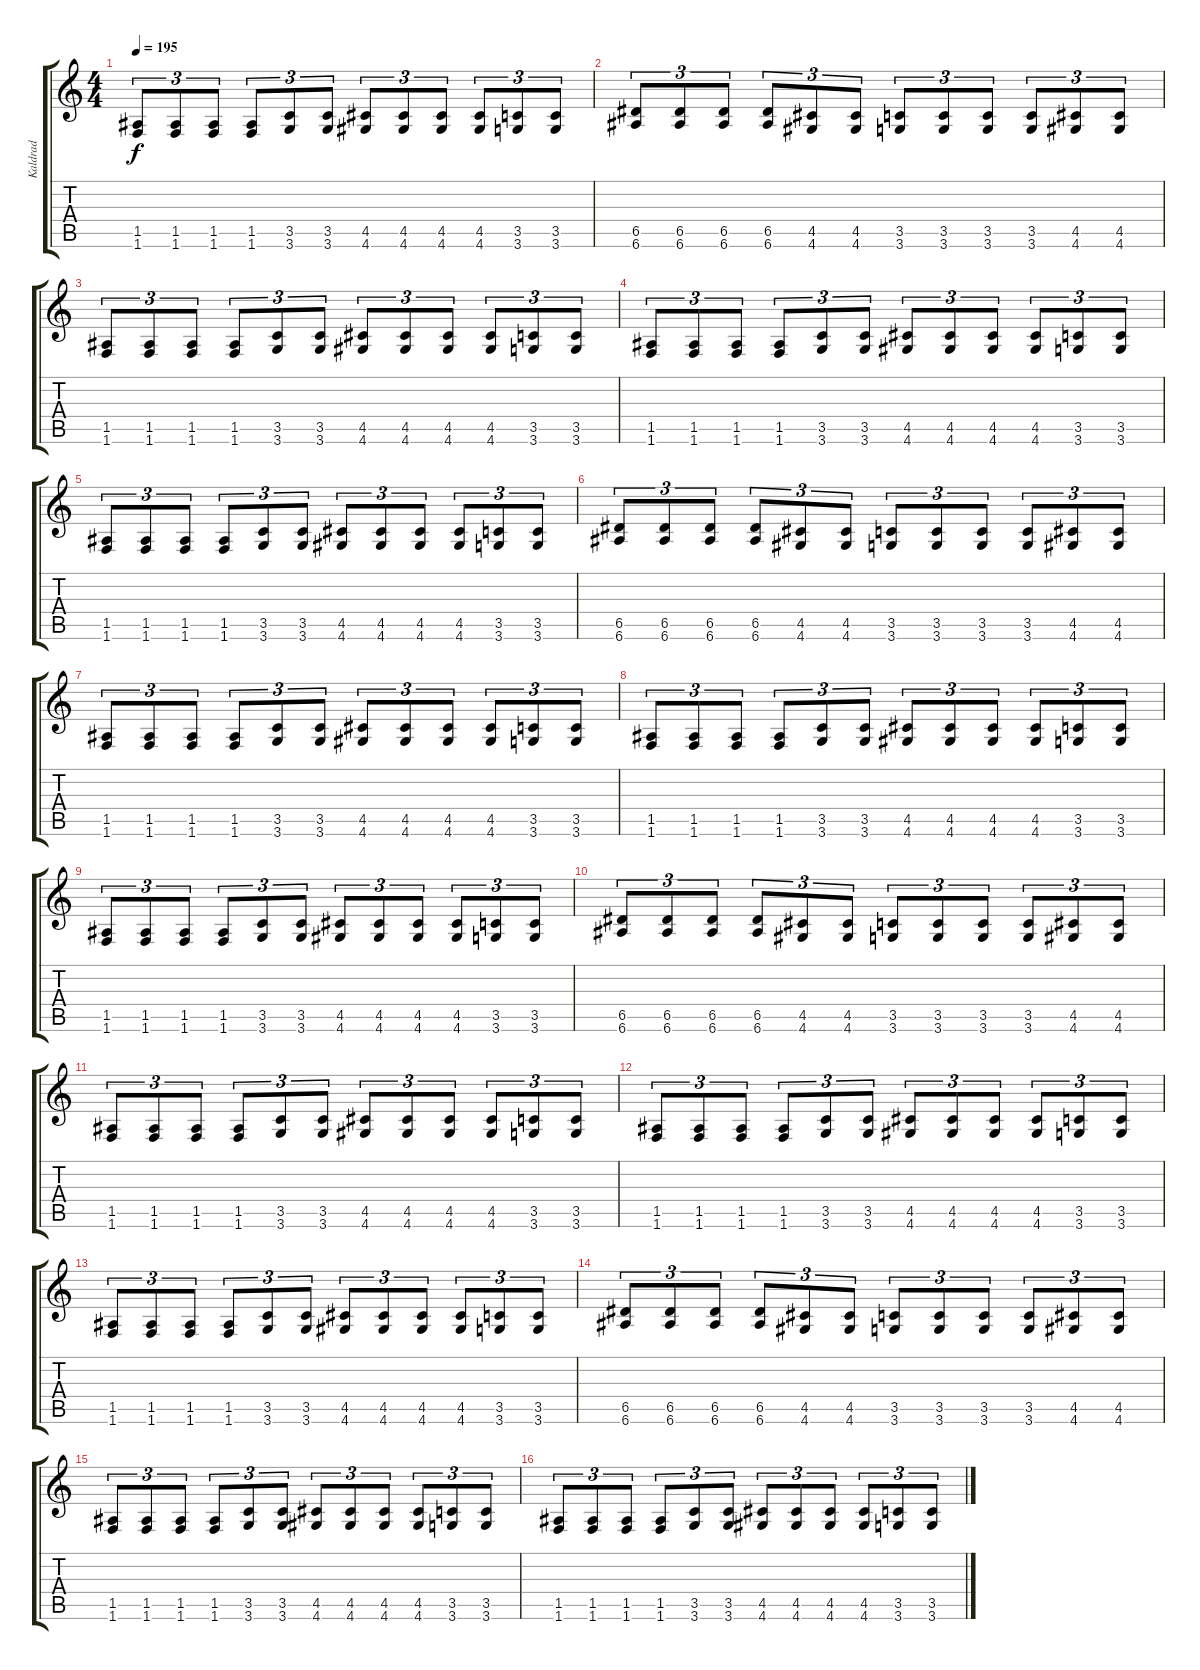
\track ("Kaldrad" "Kaldrad") {instrument distortionguitar}
\staff {score tabs}
\tuning (E4 B3 G3 D3 A2 E2) {hide}
\ts (4 4)
\tempo 195
\clef g2
\ks c
(1.5 1.6).8{tu (3 2) dy f} (1.5 1.6).8{tu (3 2)} (1.5 1.6).8{tu (3 2)} (1.5 1.6).8{tu (3 2)} (3.5 3.6).8{tu (3 2)} (3.5 3.6).8{tu (3 2)} (4.5 4.6).8{tu (3 2)} (4.5 4.6).8{tu (3 2)} (4.5 4.6).8{tu (3 2)} (4.5 4.6).8{tu (3 2)} (3.5 3.6).8{tu (3 2)} (3.5 3.6).8{tu (3 2)} |
(6.5 6.6).8{tu (3 2)} (6.5 6.6).8{tu (3 2)} (6.5 6.6).8{tu (3 2)} (6.5 6.6).8{tu (3 2)} (4.5 4.6).8{tu (3 2)} (4.5 4.6).8{tu (3 2)} (3.5 3.6).8{tu (3 2)} (3.5 3.6).8{tu (3 2)} (3.5 3.6).8{tu (3 2)} (3.5 3.6).8{tu (3 2)} (4.5 4.6).8{tu (3 2)} (4.5 4.6).8{tu (3 2)} |
(1.5 1.6).8{tu (3 2)} (1.5 1.6).8{tu (3 2)} (1.5 1.6).8{tu (3 2)} (1.5 1.6).8{tu (3 2)} (3.5 3.6).8{tu (3 2)} (3.5 3.6).8{tu (3 2)} (4.5 4.6).8{tu (3 2)} (4.5 4.6).8{tu (3 2)} (4.5 4.6).8{tu (3 2)} (4.5 4.6).8{tu (3 2)} (3.5 3.6).8{tu (3 2)} (3.5 3.6).8{tu (3 2)} |
(1.5 1.6).8{tu (3 2)} (1.5 1.6).8{tu (3 2)} (1.5 1.6).8{tu (3 2)} (1.5 1.6).8{tu (3 2)} (3.5 3.6).8{tu (3 2)} (3.5 3.6).8{tu (3 2)} (4.5 4.6).8{tu (3 2)} (4.5 4.6).8{tu (3 2)} (4.5 4.6).8{tu (3 2)} (4.5 4.6).8{tu (3 2)} (3.5 3.6).8{tu (3 2)} (3.5 3.6).8{tu (3 2)} |
(1.5 1.6).8{tu (3 2)} (1.5 1.6).8{tu (3 2)} (1.5 1.6).8{tu (3 2)} (1.5 1.6).8{tu (3 2)} (3.5 3.6).8{tu (3 2)} (3.5 3.6).8{tu (3 2)} (4.5 4.6).8{tu (3 2)} (4.5 4.6).8{tu (3 2)} (4.5 4.6).8{tu (3 2)} (4.5 4.6).8{tu (3 2)} (3.5 3.6).8{tu (3 2)} (3.5 3.6).8{tu (3 2)} |
(6.5 6.6).8{tu (3 2)} (6.5 6.6).8{tu (3 2)} (6.5 6.6).8{tu (3 2)} (6.5 6.6).8{tu (3 2)} (4.5 4.6).8{tu (3 2)} (4.5 4.6).8{tu (3 2)} (3.5 3.6).8{tu (3 2)} (3.5 3.6).8{tu (3 2)} (3.5 3.6).8{tu (3 2)} (3.5 3.6).8{tu (3 2)} (4.5 4.6).8{tu (3 2)} (4.5 4.6).8{tu (3 2)} |
(1.5 1.6).8{tu (3 2)} (1.5 1.6).8{tu (3 2)} (1.5 1.6).8{tu (3 2)} (1.5 1.6).8{tu (3 2)} (3.5 3.6).8{tu (3 2)} (3.5 3.6).8{tu (3 2)} (4.5 4.6).8{tu (3 2)} (4.5 4.6).8{tu (3 2)} (4.5 4.6).8{tu (3 2)} (4.5 4.6).8{tu (3 2)} (3.5 3.6).8{tu (3 2)} (3.5 3.6).8{tu (3 2)} |
(1.5 1.6).8{tu (3 2)} (1.5 1.6).8{tu (3 2)} (1.5 1.6).8{tu (3 2)} (1.5 1.6).8{tu (3 2)} (3.5 3.6).8{tu (3 2)} (3.5 3.6).8{tu (3 2)} (4.5 4.6).8{tu (3 2)} (4.5 4.6).8{tu (3 2)} (4.5 4.6).8{tu (3 2)} (4.5 4.6).8{tu (3 2)} (3.5 3.6).8{tu (3 2)} (3.5 3.6).8{tu (3 2)} |
(1.5 1.6).8{tu (3 2)} (1.5 1.6).8{tu (3 2)} (1.5 1.6).8{tu (3 2)} (1.5 1.6).8{tu (3 2)} (3.5 3.6).8{tu (3 2)} (3.5 3.6).8{tu (3 2)} (4.5 4.6).8{tu (3 2)} (4.5 4.6).8{tu (3 2)} (4.5 4.6).8{tu (3 2)} (4.5 4.6).8{tu (3 2)} (3.5 3.6).8{tu (3 2)} (3.5 3.6).8{tu (3 2)} |
(6.5 6.6).8{tu (3 2)} (6.5 6.6).8{tu (3 2)} (6.5 6.6).8{tu (3 2)} (6.5 6.6).8{tu (3 2)} (4.5 4.6).8{tu (3 2)} (4.5 4.6).8{tu (3 2)} (3.5 3.6).8{tu (3 2)} (3.5 3.6).8{tu (3 2)} (3.5 3.6).8{tu (3 2)} (3.5 3.6).8{tu (3 2)} (4.5 4.6).8{tu (3 2)} (4.5 4.6).8{tu (3 2)} |
(1.5 1.6).8{tu (3 2)} (1.5 1.6).8{tu (3 2)} (1.5 1.6).8{tu (3 2)} (1.5 1.6).8{tu (3 2)} (3.5 3.6).8{tu (3 2)} (3.5 3.6).8{tu (3 2)} (4.5 4.6).8{tu (3 2)} (4.5 4.6).8{tu (3 2)} (4.5 4.6).8{tu (3 2)} (4.5 4.6).8{tu (3 2)} (3.5 3.6).8{tu (3 2)} (3.5 3.6).8{tu (3 2)} |
(1.5 1.6).8{tu (3 2)} (1.5 1.6).8{tu (3 2)} (1.5 1.6).8{tu (3 2)} (1.5 1.6).8{tu (3 2)} (3.5 3.6).8{tu (3 2)} (3.5 3.6).8{tu (3 2)} (4.5 4.6).8{tu (3 2)} (4.5 4.6).8{tu (3 2)} (4.5 4.6).8{tu (3 2)} (4.5 4.6).8{tu (3 2)} (3.5 3.6).8{tu (3 2)} (3.5 3.6).8{tu (3 2)} |
(1.5 1.6).8{tu (3 2)} (1.5 1.6).8{tu (3 2)} (1.5 1.6).8{tu (3 2)} (1.5 1.6).8{tu (3 2)} (3.5 3.6).8{tu (3 2)} (3.5 3.6).8{tu (3 2)} (4.5 4.6).8{tu (3 2)} (4.5 4.6).8{tu (3 2)} (4.5 4.6).8{tu (3 2)} (4.5 4.6).8{tu (3 2)} (3.5 3.6).8{tu (3 2)} (3.5 3.6).8{tu (3 2)} |
(6.5 6.6).8{tu (3 2)} (6.5 6.6).8{tu (3 2)} (6.5 6.6).8{tu (3 2)} (6.5 6.6).8{tu (3 2)} (4.5 4.6).8{tu (3 2)} (4.5 4.6).8{tu (3 2)} (3.5 3.6).8{tu (3 2)} (3.5 3.6).8{tu (3 2)} (3.5 3.6).8{tu (3 2)} (3.5 3.6).8{tu (3 2)} (4.5 4.6).8{tu (3 2)} (4.5 4.6).8{tu (3 2)} |
(1.5 1.6).8{tu (3 2)} (1.5 1.6).8{tu (3 2)} (1.5 1.6).8{tu (3 2)} (1.5 1.6).8{tu (3 2)} (3.5 3.6).8{tu (3 2)} (3.5 3.6).8{tu (3 2)} (4.5 4.6).8{tu (3 2)} (4.5 4.6).8{tu (3 2)} (4.5 4.6).8{tu (3 2)} (4.5 4.6).8{tu (3 2)} (3.5 3.6).8{tu (3 2)} (3.5 3.6).8{tu (3 2)} |
(1.5 1.6).8{tu (3 2)} (1.5 1.6).8{tu (3 2)} (1.5 1.6).8{tu (3 2)} (1.5 1.6).8{tu (3 2)} (3.5 3.6).8{tu (3 2)} (3.5 3.6).8{tu (3 2)} (4.5 4.6).8{tu (3 2)} (4.5 4.6).8{tu (3 2)} (4.5 4.6).8{tu (3 2)} (4.5 4.6).8{tu (3 2)} (3.5 3.6).8{tu (3 2)} (3.5 3.6).8{tu (3 2)}
